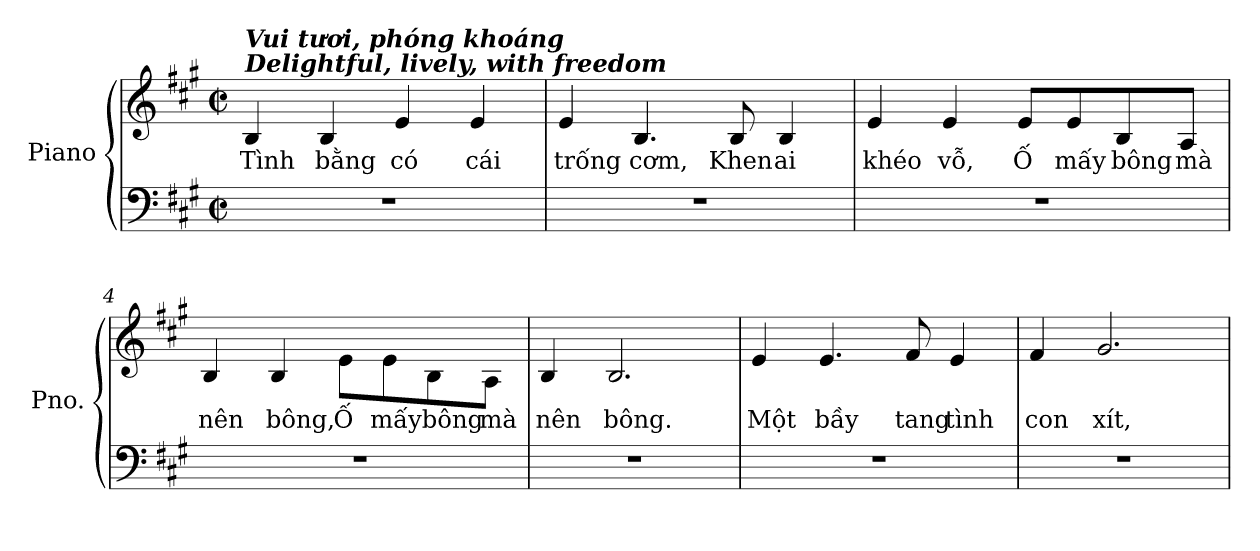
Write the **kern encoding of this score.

**kern	**kern	**text
*part1	*part1	*part1
*staff2	*staff1	*staff1
*I"Piano	*	*
*I'Pno.	*	*
*clefF4	*clefG2	*
*k[f#c#g#]	*k[f#c#g#]	*
*M2/2	*M2/2	*
*met(c|)	*met(c|)	*
*MM140	*MM140	*
=1	=1	=1
!	!LO:TX:a:Bi:t=Delightful, lively, with freedom	!
!	!LO:TX:a:Bi:t=Vui tươi, phóng khoáng	!
!	!	!LO:LY:a
1r	4B/	Tình
!	!	!LO:LY:a
.	4B/	bằng
!	!	!LO:LY:a
.	4e/	có
!	!	!LO:LY:a
.	4e/	cái
=2	=2	=2
!	!	!LO:LY:a
1r	4e/	trống
!	!	!LO:LY:a
.	4.B/	cơm,
!	!	!LO:LY:a
.	8B/	Khen
!	!	!LO:LY:a
.	4B/	ai
=3	=3	=3
!	!	!LO:LY:a
1r	4e/	khéo
!	!	!LO:LY:a
.	4e/	vỗ,
!	!	!LO:LY:a
.	8e/L	Ố
!	!	!LO:LY:a
.	8e/	mấy
!	!	!LO:LY:a
.	8B/	bông
!	!	!LO:LY:a
.	8A/J	mà
!!LO:LB:g=z
=4	=4	=4
!	!	!LO:LY:a
1r	4B/	nên
!	!	!LO:LY:a
.	4B/	bông,
!	!	!LO:LY:a
.	8e\L	Ố
!	!	!LO:LY:a
.	8e\	mấy
!	!	!LO:LY:a
.	8B\	bông
!	!	!LO:LY:a
.	8A\J	mà
=5	=5	=5
!	!	!LO:LY:a
1r	4B/	nên
!	!	!LO:LY:a
.	2.B/	bông.
=6	=6	=6
!	!	!LO:LY:a
1r	4e/	Một
!	!	!LO:LY:a
.	4.e/	bầy
!	!	!LO:LY:a
.	8f#/	tang
!	!	!LO:LY:a
.	4e/	tình
=7	=7	=7
!	!	!LO:LY:a
1r	4f#/	con
!	!	!LO:LY:a
.	2.g#/	xít,
=	=	=
*-	*-	*-
